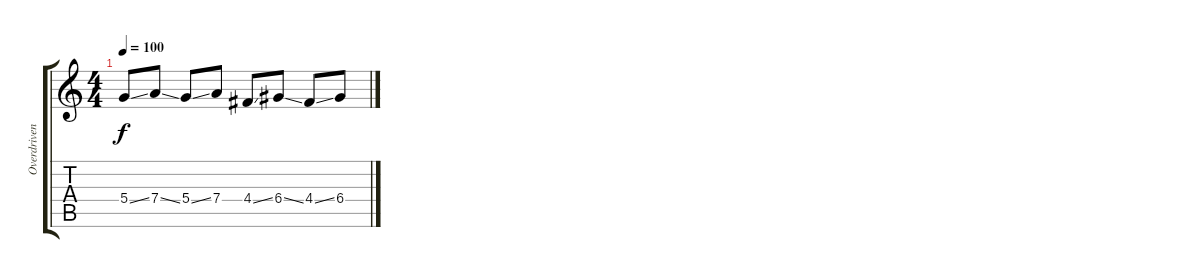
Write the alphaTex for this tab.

\track ("Overdriven" "Overdriven") {instrument overdrivenguitar}
\staff {score tabs}
\tuning (E4 B3 G3 D3 A2 E2) {hide}
\ts (4 4)
\tempo 100
\clef g2
\ks c
5.4{ss}.8{dy f} 7.4{ss}.8 5.4{ss}.8 7.4.8 4.4{ss}.8 6.4{ss}.8 4.4{ss}.8 6.4.8
